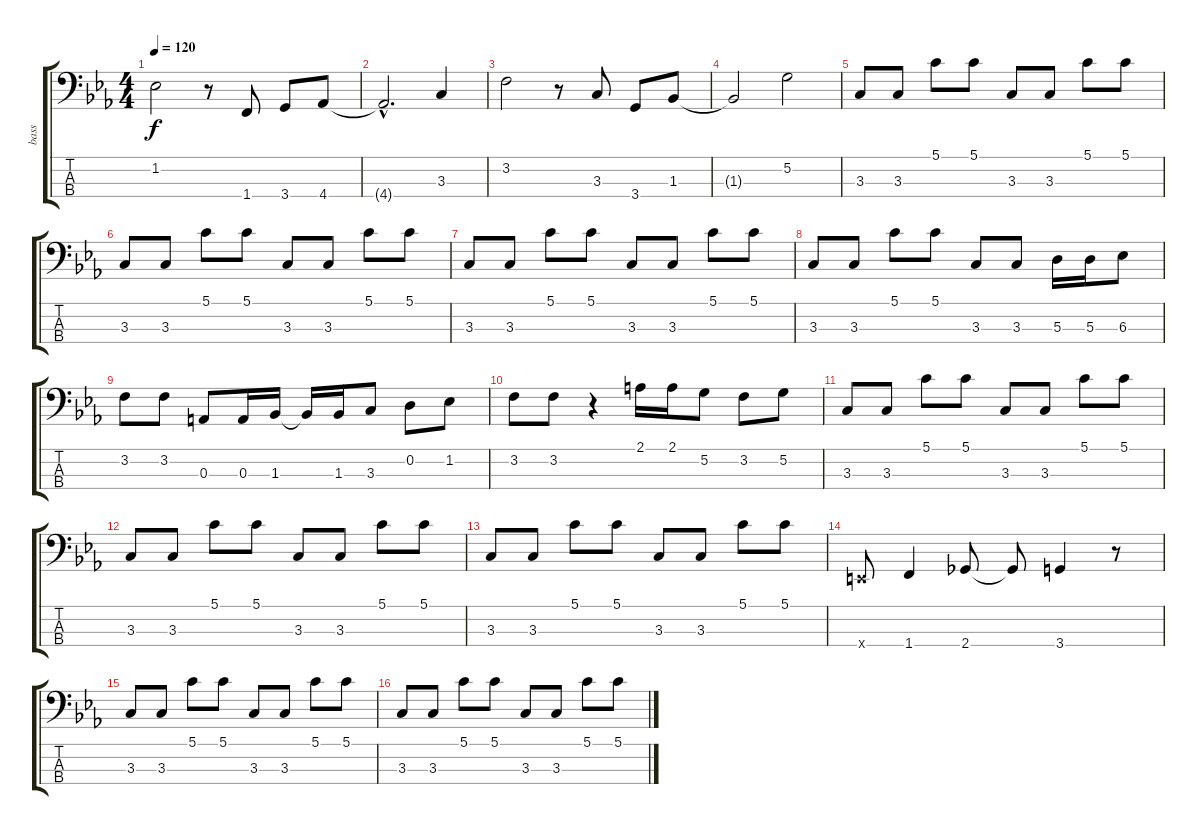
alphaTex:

\track ("bass" "bass") {instrument electricbassfinger}
\staff {score tabs}
\tuning (G2 D2 A1 E1) {hide}
\ts (4 4)
\tempo 120
\clef f4
\ks eb
1.2.2{dy f} r.8 1.4.8 3.4.8 4.4.8 |
4.4{hac t}.2{d} 3.3.4 |
3.2.2 r.8 3.3.8 3.4.8 1.3.8 |
1.3{t}.2 5.2.2 |
3.3.8 3.3.8 5.1.8 5.1.8 3.3.8 3.3.8 5.1.8 5.1.8 |
3.3.8 3.3.8 5.1.8 5.1.8 3.3.8 3.3.8 5.1.8 5.1.8 |
3.3.8 3.3.8 5.1.8 5.1.8 3.3.8 3.3.8 5.1.8 5.1.8 |
3.3.8 3.3.8 5.1.8 5.1.8 3.3.8 3.3.8 5.3.16 5.3.16 6.3.8 |
3.2.8 3.2.8 0.3.8 0.3.16 1.3.16 1.3{t}.16 1.3.16 3.3.8 0.2.8 1.2.8 |
3.2.8 3.2.8 r.4 2.1.16 2.1.16 5.2.8 3.2.8 5.2.8 |
3.3.8 3.3.8 5.1.8 5.1.8 3.3.8 3.3.8 5.1.8 5.1.8 |
3.3.8 3.3.8 5.1.8 5.1.8 3.3.8 3.3.8 5.1.8 5.1.8 |
3.3.8 3.3.8 5.1.8 5.1.8 3.3.8 3.3.8 5.1.8 5.1.8 |
0.4{x}.8 1.4.4 2.4.8 2.4{t}.8 3.4.4 r.8 |
3.3.8 3.3.8 5.1.8 5.1.8 3.3.8 3.3.8 5.1.8 5.1.8 |
3.3.8 3.3.8 5.1.8 5.1.8 3.3.8 3.3.8 5.1.8 5.1.8
